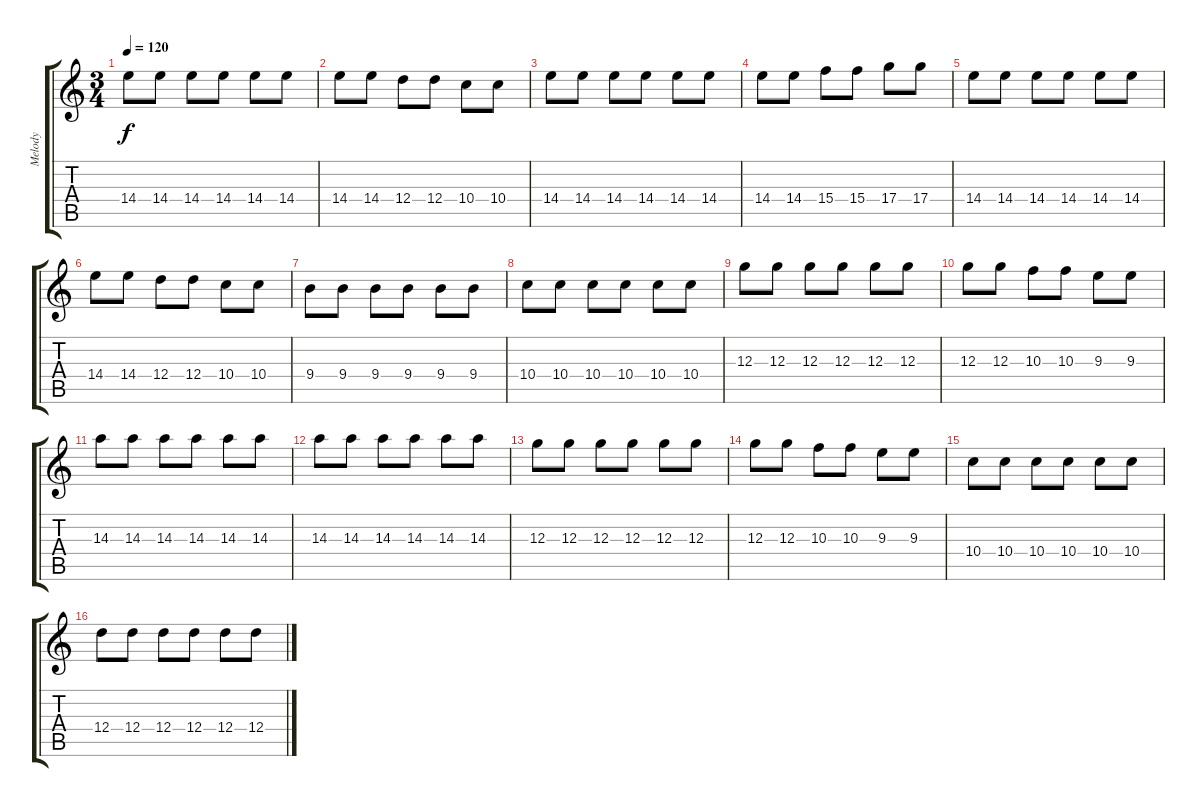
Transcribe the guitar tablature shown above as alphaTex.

\track ("Melody" "Melody") {instrument electricguitarjazz}
\staff {score tabs}
\tuning (E4 B3 G3 D3 A2 E2) {hide}
\ts (3 4)
\tempo 120
\clef g2
\ks c
14.4.8{dy f} 14.4.8 14.4.8 14.4.8 14.4.8 14.4.8 |
14.4.8 14.4.8 12.4.8 12.4.8 10.4.8 10.4.8 |
14.4.8 14.4.8 14.4.8 14.4.8 14.4.8 14.4.8 |
14.4.8 14.4.8 15.4.8 15.4.8 17.4.8 17.4.8 |
14.4.8 14.4.8 14.4.8 14.4.8 14.4.8 14.4.8 |
14.4.8 14.4.8 12.4.8 12.4.8 10.4.8 10.4.8 |
9.4.8 9.4.8 9.4.8 9.4.8 9.4.8 9.4.8 |
10.4.8 10.4.8 10.4.8 10.4.8 10.4.8 10.4.8 |
12.3.8 12.3.8 12.3.8 12.3.8 12.3.8 12.3.8 |
12.3.8 12.3.8 10.3.8 10.3.8 9.3.8 9.3.8 |
14.3.8 14.3.8 14.3.8 14.3.8 14.3.8 14.3.8 |
14.3.8 14.3.8 14.3.8 14.3.8 14.3.8 14.3.8 |
12.3.8 12.3.8 12.3.8 12.3.8 12.3.8 12.3.8 |
12.3.8 12.3.8 10.3.8 10.3.8 9.3.8 9.3.8 |
10.4.8 10.4.8 10.4.8 10.4.8 10.4.8 10.4.8 |
12.4.8 12.4.8 12.4.8 12.4.8 12.4.8 12.4.8
